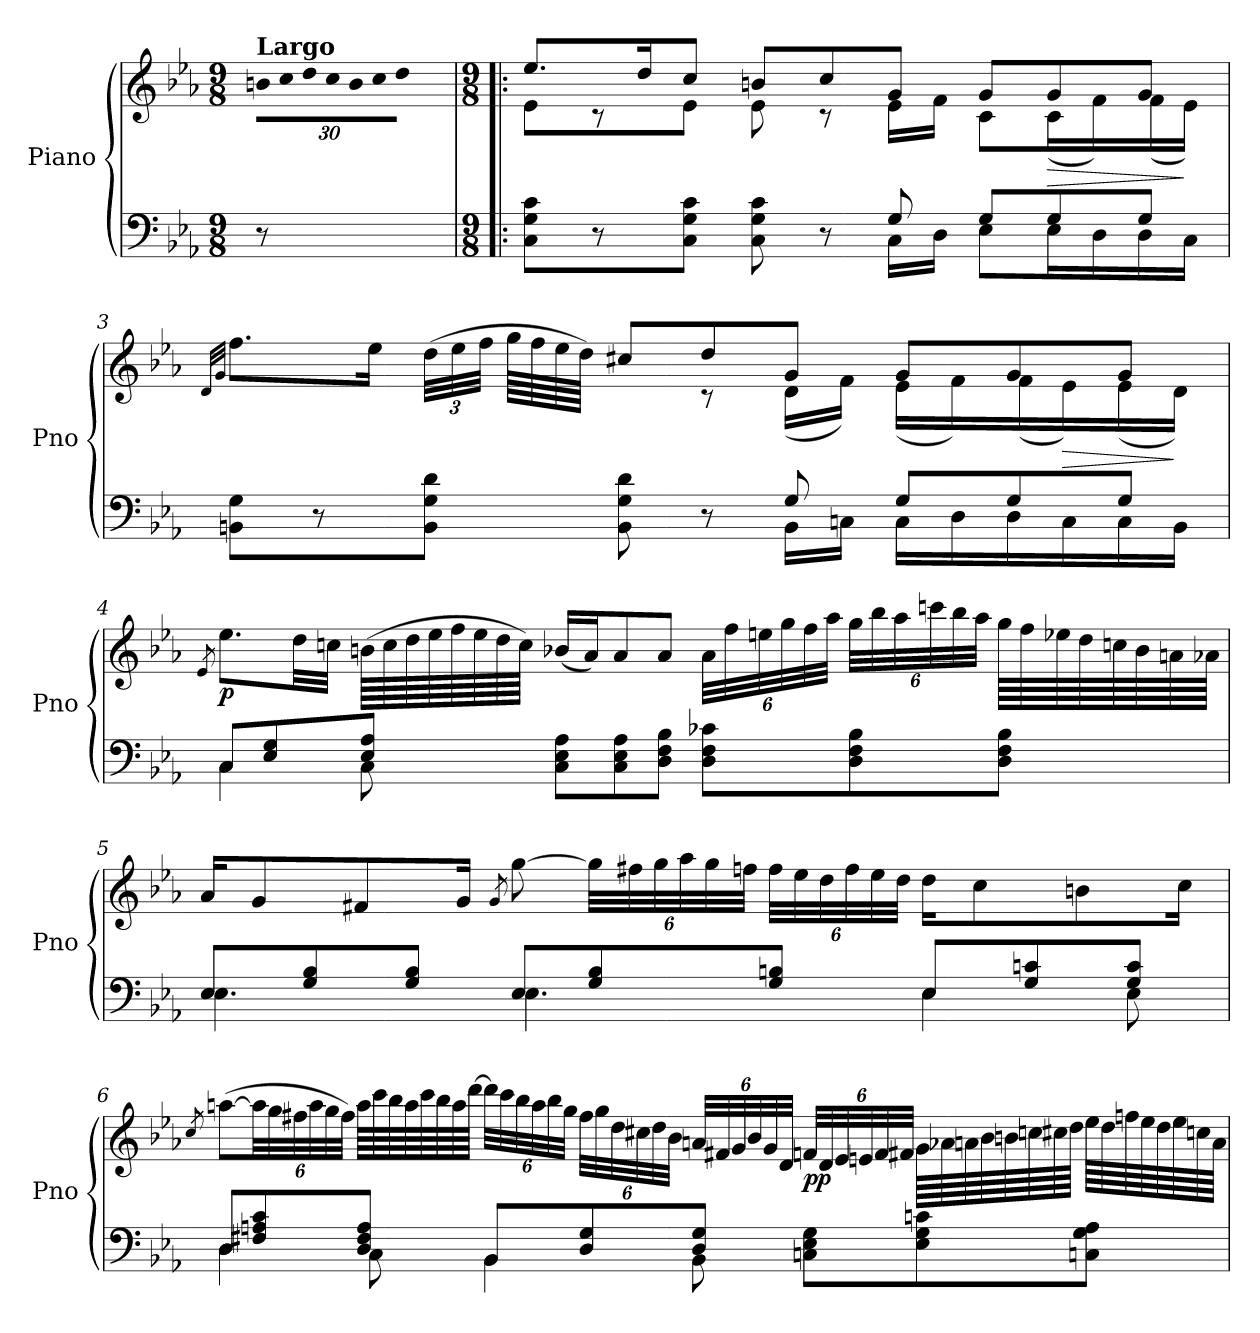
**kern	**kern	**dynam
*part1	*part1	*part1
*staff2	*staff1	*staff1/2
*I"Piano	*	*
*I'Pno	*	*
*clefF4	*clefG2	*
*k[b-e-a-]	*k[b-e-a-]	*
*E-:	*E-:	*
*M9/8	*M9/8	*
*MM56	*MM56	*
*	*Xbrackettup	*
=1	=1	=1
!	!LO:TX:a:B:t=Largo	!
!	!LO:N:vis=64	!
8r	1920%17bn\LLLL	.
!	!LO:N:vis=64	!
.	1920%17cc\	.
!	!LO:N:vis=64	!
.	1920%17dd\	.
!	!LO:N:vis=64	!
.	1920%17cc\	.
!	!LO:N:vis=64	!
.	1920%17b\	.
!	!LO:N:vis=64	!
.	1920%17cc\	.
!	!LO:N:vis=64	!
.	1920%17dd\JJJJ	.
.	16ryy	.
.	1920ryy	.
=2!|:	=2!|:	=2!|:
*M9/8	*M9/8	*
*^	*^	*
8C\ 8G\ 8c\L	8ryy	8.ee-/L	8e-\L	.
*v	*v	*	*	*
8r	.	8r	.
.	16dd/K	.	.
8C\ 8G\ 8c\J	8cc/J	8e-\J	.
8C\ 8G\ 8c\	8bn/L	8e-\	.
8r	8cc/	8r	.
*^	*	*	*
8G/	16C\LL	8g/J	16e-\LL	.
.	16D\JJ	.	16f\JJ	.
8G/L	8E-\L	8g/L	8c\L	.
!	!	!	!	!LO:HP:b
8G/	16E-\L	8g/	(<16c\L	>
.	16D\	.	16f\)	.
8G/J	16D\	8g/J	(<16f\	.
.	16C\JJ	.	16e-\JJ)	]
!!LO:LB:g=z	!!
=3	=3	=3	=3	=3
.	.	32qd/LLL	.	.
.	.	32qg/JJJ	.	.
8BBn\ 8G\L	8ryy	8.ff\L	2ryy	.
*v	*v	*	*	*
8r	.	.	.
.	16ee-\Jk	.	.
8BB\ 8G\ 8d\J	(>48dd\LLL	.	.
.	48ee-\	.	.
.	48ff\JJJ	.	.
.	64gg\LLLL	.	.
.	64ff\	.	.
.	64ee-\	.	.
.	64dd\JJJJ)	.	.
8BB\ 8G\ 8d\	8cc#X/L	.	.
8r	8dd/	8r	.
*^	*	*	*
8G/	16BB\LL	8g/J	(<16d\LL	.
.	16Cni\JJ	.	16f\JJ)	.
8G/L	16C\LL	8g/L	(<16e-\LL	.
.	16D\	.	16f\)	.
8G/	16D\	8g/	(<16f\	.
!	!	!	!	!LO:HP:b
.	16C\	.	16e-\)	>
8G/J	16C\	8g/J	(<16e-\	.
.	16BB\JJ	.	16d\JJ)	]
*	*	*v	*v	*
!!LO:LB:g=z
=4	=4	=4	=4
.	.	8qe-/	.
!	!	!	!LO:DY:b
8C/L	4C\	8.ee-\L	p
8E-/ 8G/	.	.	.
.	.	32dd\LL	.
.	.	32ccni\JJJ	.
8E-/ 8A-/J	8C\	(>64bn\LLLL	.
.	.	64cc\	.
.	.	64dd\	.
.	.	64ee-\	.
.	.	64ff\	.
.	.	64ee-\	.
.	.	64dd\	.
.	.	64cc\JJJJ)	.
8C\ 8E-\ 8A-\L	2.ryy	(<16b-X/LL	.
.	.	16a-/J)	.
8C\ 8E-\ 8A-\	.	8a-/	.
8D\ 8F\ 8B-i\J	.	8a-/J	.
8D\ 8F\ 8c-X\L	.	48a-\LLL	.
.	.	48ff\	.
.	.	48een\	.
.	.	48gg\	.
.	.	48ff\	.
.	.	48aa-\JJJ	.
8D\ 8F\ 8B-\	.	48gg\LLL	.
.	.	48bb-i\	.
.	.	48aa-\	.
.	.	48cccni\	.
.	.	48bb-\	.
.	.	48aa-\JJJ	.
8D\ 8F\ 8B-\J	.	64gg\LLLL	.
.	.	64ff\	.
.	.	64ee-X\	.
.	.	64dd\	.
.	.	64ccni\	.
.	.	64b-\	.
.	.	64an\	.
.	.	64a-X\JJJJ	.
!!LO:LB:g=z
=5	=5	=5	=5
8E-/L	4.E-\	16a-/KL	.
.	.	8g/	.
8G/ 8B-/	.	.	.
.	.	8f#X/	.
8G/ 8B-/J	.	.	.
.	.	16g/Jk	.
.	.	8qg/	.
8E-/L	4.E-\	[8gg\	.
8G/ 8B-/	.	48gg\LLL]	.
.	.	48ff#X\	.
.	.	48gg\	.
.	.	48aa-\	.
.	.	48gg\	.
.	.	48ffn\JJJ	.
8G/ 8Bn/J	.	48ff\LLL	.
.	.	48ee-\	.
.	.	48dd\	.
.	.	48ff\	.
.	.	48ee-\	.
.	.	48dd\JJJ	.
8E-/L	4E-\	16dd\KL	.
.	.	8cc\	.
8G/ 8cni/	.	.	.
.	.	8bn\	.
8G/ 8c/J	8E-\	.	.
.	.	16cc\Jk	.
!!LO:LB:g=z
=6	=6	=6	=6
.	.	8qcc/	.
8D/L	4D\	(>[8aan\L	.
8F#X/ 8An/ 8c/	.	48aa\LL]	.
.	.	48gg\	.
.	.	48ff#X\	.
.	.	48aa\	.
.	.	48gg\	.
.	.	48ff#\JJJ)	.
8D/ 8F#/ 8A/J	8C\	64aa\LLLL	.
.	.	64ccc\	.
.	.	64bb-i\	.
.	.	64aa\	.
.	.	64ccc\	.
.	.	64bb-\	.
.	.	64aa\	.
.	.	[64ddd\JJJJ	.
8BB-i/L	4BB-i\	48ddd\LLL]	.
.	.	48ccc\	.
.	.	48bb-\	.
.	.	48aa\	.
.	.	48bb-\	.
.	.	48gg\JJJ	.
8D/ 8G/	.	48ff#\LLL	.
.	.	48gg\	.
.	.	48dd\	.
.	.	48cc#X\	.
.	.	48dd\	.
.	.	48b-i\JJJ	.
8D/ 8G/J	8BB-\	48an/LLL	.
.	.	48f#X/	.
.	.	48g/	.
.	.	48b-/	.
.	.	48g/	.
.	.	48d/JJJ	.
!	!	!	!LO:DY:b
8Cni\ 8E-\ 8G\L	4.ryy	48fn/LLL	pp
.	.	48d/	.
.	.	48e-/	.
.	.	48en/	.
.	.	48f/	.
.	.	48f#X/JJJ	.
8E-i\ 8G\ 8cni\	.	64g\LLLL	.
.	.	64a-X\	.
.	.	64an\	.
.	.	64b-\	.
.	.	64bn\	.
.	.	64ccn\	.
.	.	64cc#X\	.
.	.	64dd\JJJJ	.
8Cni\ 8G\ 8A\J	.	64ee-i\LLLL	.
.	.	64dd\	.
.	.	64ffn\	.
.	.	64ee-\	.
.	.	64dd\	.
.	.	64ee-\	.
.	.	64ccn\	.
.	.	64a\JJJJ	.
*v	*v	*	*
=	=	=
*-	*-	*-
